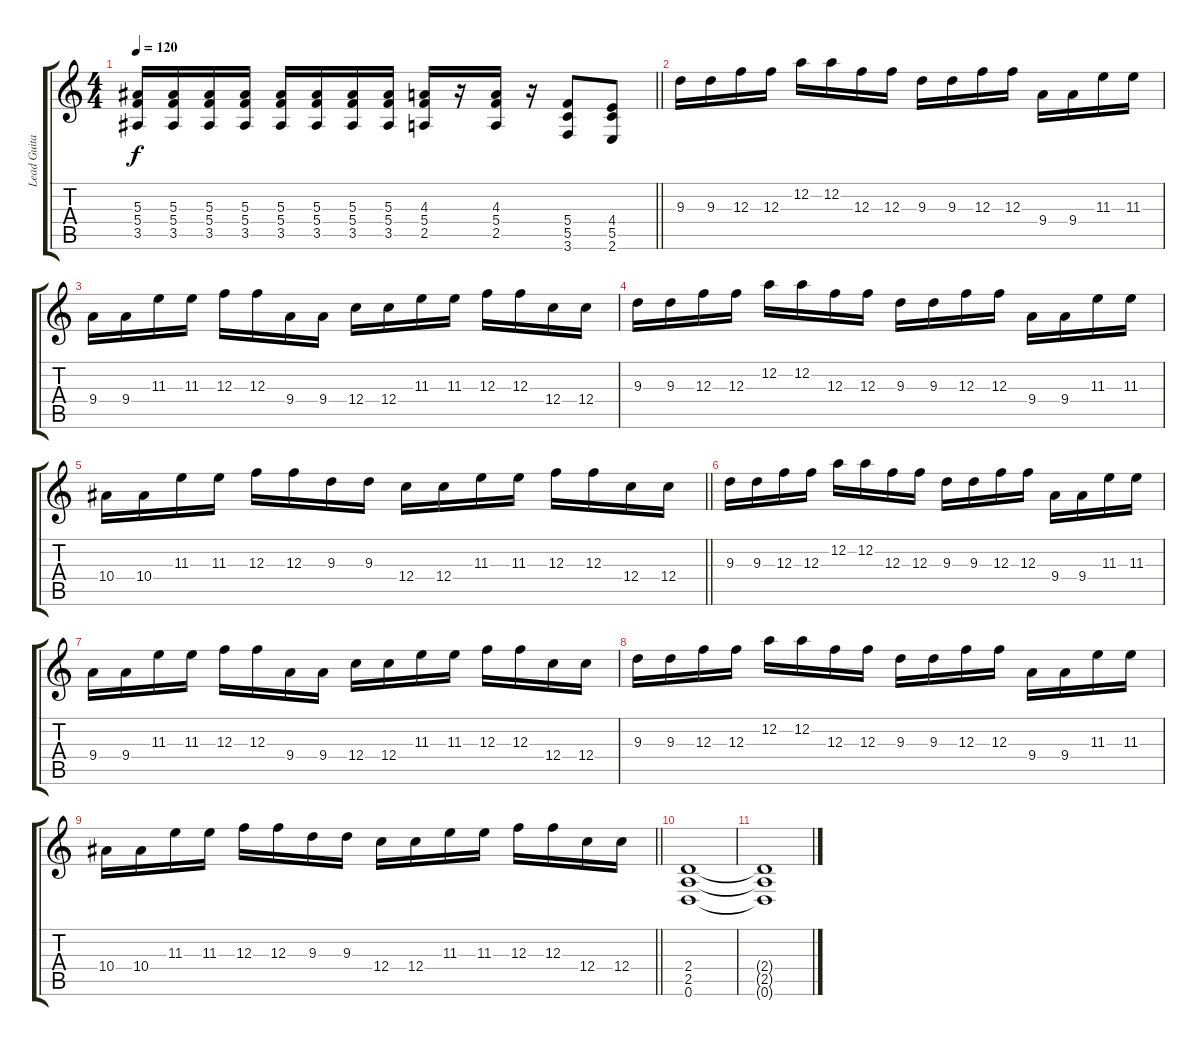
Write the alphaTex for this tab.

\track ("Lead Guitar" "Lead Guita") {instrument distortionguitar}
\staff {score tabs}
\tuning (D4 A3 F3 C3 G2 D2) {hide}
\ts (4 4)
\tempo 120
\clef g2
\barLineRight lightlight
\ks c
(5.3 5.4 3.5).16{dy f} (5.3 5.4 3.5).16 (5.3 5.4 3.5).16 (5.3 5.4 3.5).16 (5.3 5.4 3.5).16 (5.3 5.4 3.5).16 (5.3 5.4 3.5).16 (5.3 5.4 3.5).16 (4.3 5.4 2.5).16 r.16 (4.3 5.4 2.5).16 r.16 (5.4 5.5 3.6).8 (4.4 5.5 2.6).8 |
9.3.16 9.3.16 12.3.16 12.3.16 12.2.16 12.2.16 12.3.16 12.3.16 9.3.16 9.3.16 12.3.16 12.3.16 9.4.16 9.4.16 11.3.16 11.3.16 |
9.4.16 9.4.16 11.3.16 11.3.16 12.3.16 12.3.16 9.4.16 9.4.16 12.4.16 12.4.16 11.3.16 11.3.16 12.3.16 12.3.16 12.4.16 12.4.16 |
9.3.16 9.3.16 12.3.16 12.3.16 12.2.16 12.2.16 12.3.16 12.3.16 9.3.16 9.3.16 12.3.16 12.3.16 9.4.16 9.4.16 11.3.16 11.3.16 |
\barLineRight lightlight
10.4.16 10.4.16 11.3.16 11.3.16 12.3.16 12.3.16 9.3.16 9.3.16 12.4.16 12.4.16 11.3.16 11.3.16 12.3.16 12.3.16 12.4.16 12.4.16 |
9.3.16 9.3.16 12.3.16 12.3.16 12.2.16 12.2.16 12.3.16 12.3.16 9.3.16 9.3.16 12.3.16 12.3.16 9.4.16 9.4.16 11.3.16 11.3.16 |
9.4.16 9.4.16 11.3.16 11.3.16 12.3.16 12.3.16 9.4.16 9.4.16 12.4.16 12.4.16 11.3.16 11.3.16 12.3.16 12.3.16 12.4.16 12.4.16 |
9.3.16 9.3.16 12.3.16 12.3.16 12.2.16 12.2.16 12.3.16 12.3.16 9.3.16 9.3.16 12.3.16 12.3.16 9.4.16 9.4.16 11.3.16 11.3.16 |
\barLineRight lightlight
10.4.16 10.4.16 11.3.16 11.3.16 12.3.16 12.3.16 9.3.16 9.3.16 12.4.16 12.4.16 11.3.16 11.3.16 12.3.16 12.3.16 12.4.16 12.4.16 |
(2.4 2.5 0.6).1 |
(2.4{t} 2.5{t} 0.6{t}).1
